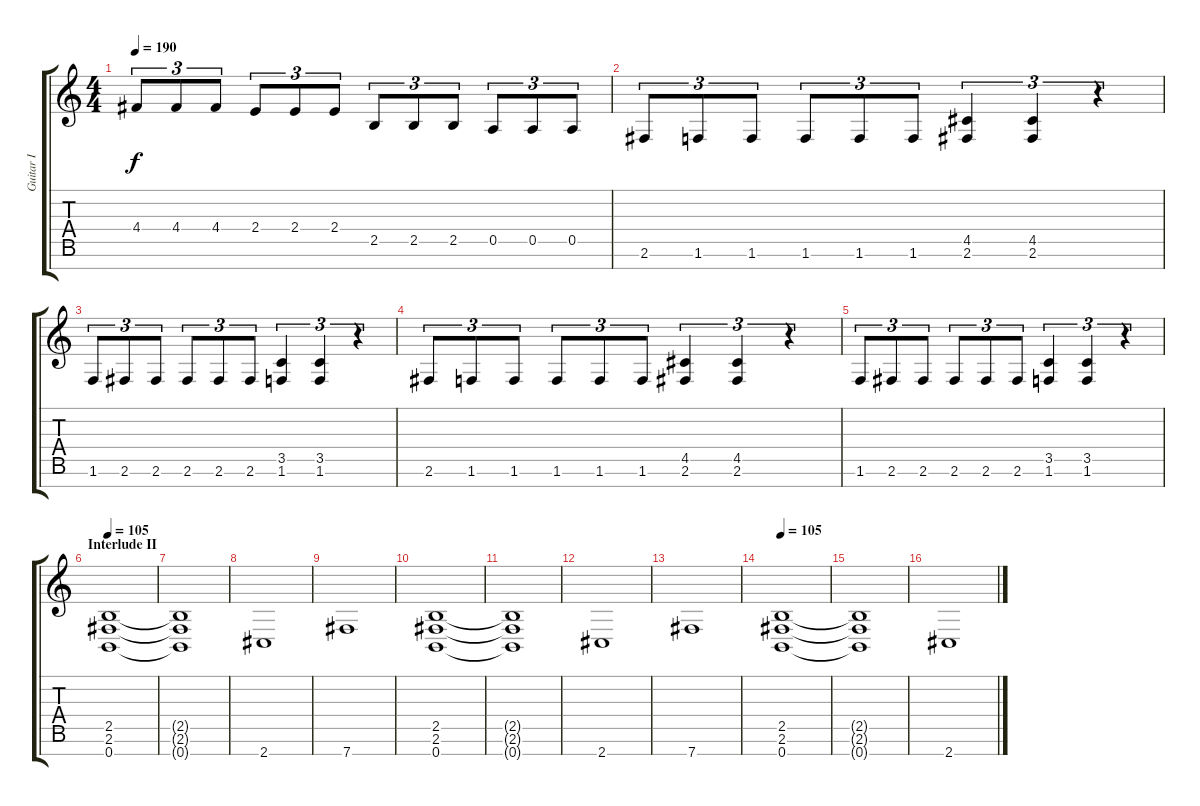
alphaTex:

\track ("Guitar I" "Guitar I") {instrument distortionguitar}
\staff {score tabs}
\tuning (E4 B3 G3 D3 A2 E2 B1) {hide}
\ts (4 4)
\tempo 190
\clef g2
\ks c
4.4.8{tu (3 2) dy f} 4.4.8{tu (3 2)} 4.4.8{tu (3 2)} 2.4.8{tu (3 2)} 2.4.8{tu (3 2)} 2.4.8{tu (3 2)} 2.5.8{tu (3 2)} 2.5.8{tu (3 2)} 2.5.8{tu (3 2)} 0.5.8{tu (3 2)} 0.5.8{tu (3 2)} 0.5.8{tu (3 2)} |
2.6.8{tu (3 2)} 1.6.8{tu (3 2)} 1.6.8{tu (3 2)} 1.6.8{tu (3 2)} 1.6.8{tu (3 2)} 1.6.8{tu (3 2)} (4.5 2.6).4{tu (3 2)} (4.5 2.6).4{tu (3 2)} r.4{tu (3 2)} |
1.6.8{tu (3 2)} 2.6.8{tu (3 2)} 2.6.8{tu (3 2)} 2.6.8{tu (3 2)} 2.6.8{tu (3 2)} 2.6.8{tu (3 2)} (3.5 1.6).4{tu (3 2)} (3.5 1.6).4{tu (3 2)} r.4{tu (3 2)} |
2.6.8{tu (3 2)} 1.6.8{tu (3 2)} 1.6.8{tu (3 2)} 1.6.8{tu (3 2)} 1.6.8{tu (3 2)} 1.6.8{tu (3 2)} (4.5 2.6).4{tu (3 2)} (4.5 2.6).4{tu (3 2)} r.4{tu (3 2)} |
1.6.8{tu (3 2)} 2.6.8{tu (3 2)} 2.6.8{tu (3 2)} 2.6.8{tu (3 2)} 2.6.8{tu (3 2)} 2.6.8{tu (3 2)} (3.5 1.6).4{tu (3 2)} (3.5 1.6).4{tu (3 2)} r.4{tu (3 2)} |
\section ("" "Interlude II")
\tempo 105
(2.5 2.6 0.7).1 |
(2.5{t} 2.6{t} 0.7{t}).1 |
2.7.1 |
7.7.1 |
(2.5 2.6 0.7).1 |
(2.5{t} 2.6{t} 0.7{t}).1 |
2.7.1 |
7.7.1 |
\tempo 105
(2.5 2.6 0.7).1 |
(2.5{t} 2.6{t} 0.7{t}).1 |
2.7.1
